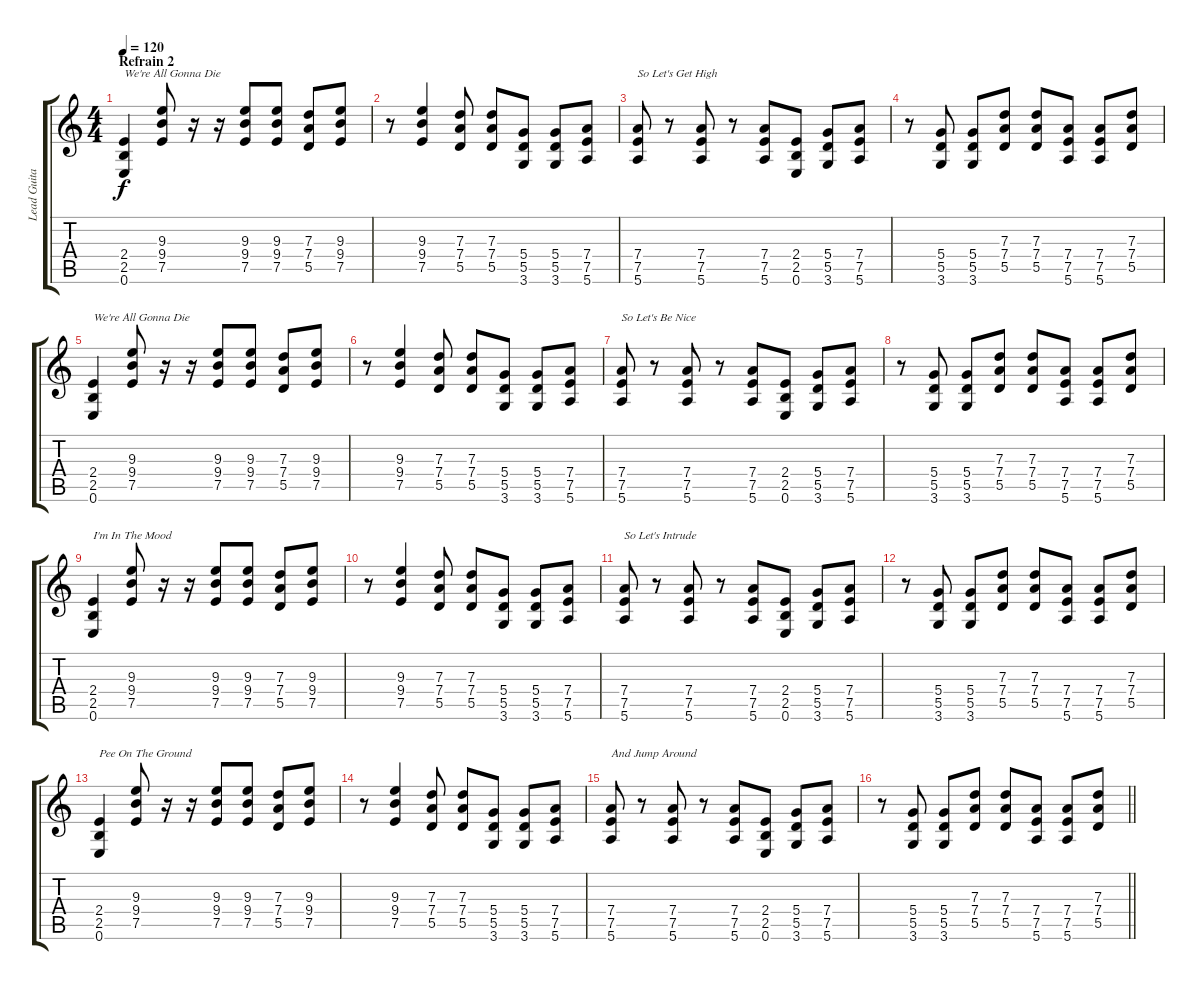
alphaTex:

\track ("Lead Guitar" "Lead Guita") {instrument distortionguitar}
\staff {score tabs}
\tuning (E4 B3 G3 D3 A2 E2) {hide}
\ts (4 4)
\section ("" "Refrain 2")
\tempo 120
\clef g2
\ks c
(2.4 2.5 0.6).4{txt "We're All Gonna Die" dy f} (9.3 9.4 7.5).8 r.16 r.16 (9.3 9.4 7.5).8 (9.3 9.4 7.5).8 (7.3 7.4 5.5).8 (9.3 9.4 7.5).8 |
r.8 (9.3 9.4 7.5).4 (7.3 7.4 5.5).8 (7.3 7.4 5.5).8 (5.4 5.5 3.6).8 (5.4 5.5 3.6).8 (7.4 7.5 5.6).8 |
(7.4 7.5 5.6).8{txt "So Let's Get High"} r.8 (7.4 7.5 5.6).8 r.8 (7.4 7.5 5.6).8 (2.4 2.5 0.6).8 (5.4 5.5 3.6).8 (7.4 7.5 5.6).8 |
r.8 (5.4 5.5 3.6).8 (5.4 5.5 3.6).8 (7.3 7.4 5.5).8 (7.3 7.4 5.5).8 (7.4 7.5 5.6).8 (7.4 7.5 5.6).8 (7.3 7.4 5.5).8 |
(2.4 2.5 0.6).4{txt "We're All Gonna Die"} (9.3 9.4 7.5).8 r.16 r.16 (9.3 9.4 7.5).8 (9.3 9.4 7.5).8 (7.3 7.4 5.5).8 (9.3 9.4 7.5).8 |
r.8 (9.3 9.4 7.5).4 (7.3 7.4 5.5).8 (7.3 7.4 5.5).8 (5.4 5.5 3.6).8 (5.4 5.5 3.6).8 (7.4 7.5 5.6).8 |
(7.4 7.5 5.6).8{txt "So Let's Be Nice"} r.8 (7.4 7.5 5.6).8 r.8 (7.4 7.5 5.6).8 (2.4 2.5 0.6).8 (5.4 5.5 3.6).8 (7.4 7.5 5.6).8 |
r.8 (5.4 5.5 3.6).8 (5.4 5.5 3.6).8 (7.3 7.4 5.5).8 (7.3 7.4 5.5).8 (7.4 7.5 5.6).8 (7.4 7.5 5.6).8 (7.3 7.4 5.5).8 |
(2.4 2.5 0.6).4{txt "I'm In The Mood"} (9.3 9.4 7.5).8 r.16 r.16 (9.3 9.4 7.5).8 (9.3 9.4 7.5).8 (7.3 7.4 5.5).8 (9.3 9.4 7.5).8 |
r.8 (9.3 9.4 7.5).4 (7.3 7.4 5.5).8 (7.3 7.4 5.5).8 (5.4 5.5 3.6).8 (5.4 5.5 3.6).8 (7.4 7.5 5.6).8 |
(7.4 7.5 5.6).8{txt "So Let's Intrude"} r.8 (7.4 7.5 5.6).8 r.8 (7.4 7.5 5.6).8 (2.4 2.5 0.6).8 (5.4 5.5 3.6).8 (7.4 7.5 5.6).8 |
r.8 (5.4 5.5 3.6).8 (5.4 5.5 3.6).8 (7.3 7.4 5.5).8 (7.3 7.4 5.5).8 (7.4 7.5 5.6).8 (7.4 7.5 5.6).8 (7.3 7.4 5.5).8 |
(2.4 2.5 0.6).4{txt "Pee On The Ground"} (9.3 9.4 7.5).8 r.16 r.16 (9.3 9.4 7.5).8 (9.3 9.4 7.5).8 (7.3 7.4 5.5).8 (9.3 9.4 7.5).8 |
r.8 (9.3 9.4 7.5).4 (7.3 7.4 5.5).8 (7.3 7.4 5.5).8 (5.4 5.5 3.6).8 (5.4 5.5 3.6).8 (7.4 7.5 5.6).8 |
(7.4 7.5 5.6).8{txt "And Jump Around"} r.8 (7.4 7.5 5.6).8 r.8 (7.4 7.5 5.6).8 (2.4 2.5 0.6).8 (5.4 5.5 3.6).8 (7.4 7.5 5.6).8 |
\barLineRight lightlight
r.8 (5.4 5.5 3.6).8 (5.4 5.5 3.6).8 (7.3 7.4 5.5).8 (7.3 7.4 5.5).8 (7.4 7.5 5.6).8 (7.4 7.5 5.6).8 (7.3 7.4 5.5).8
